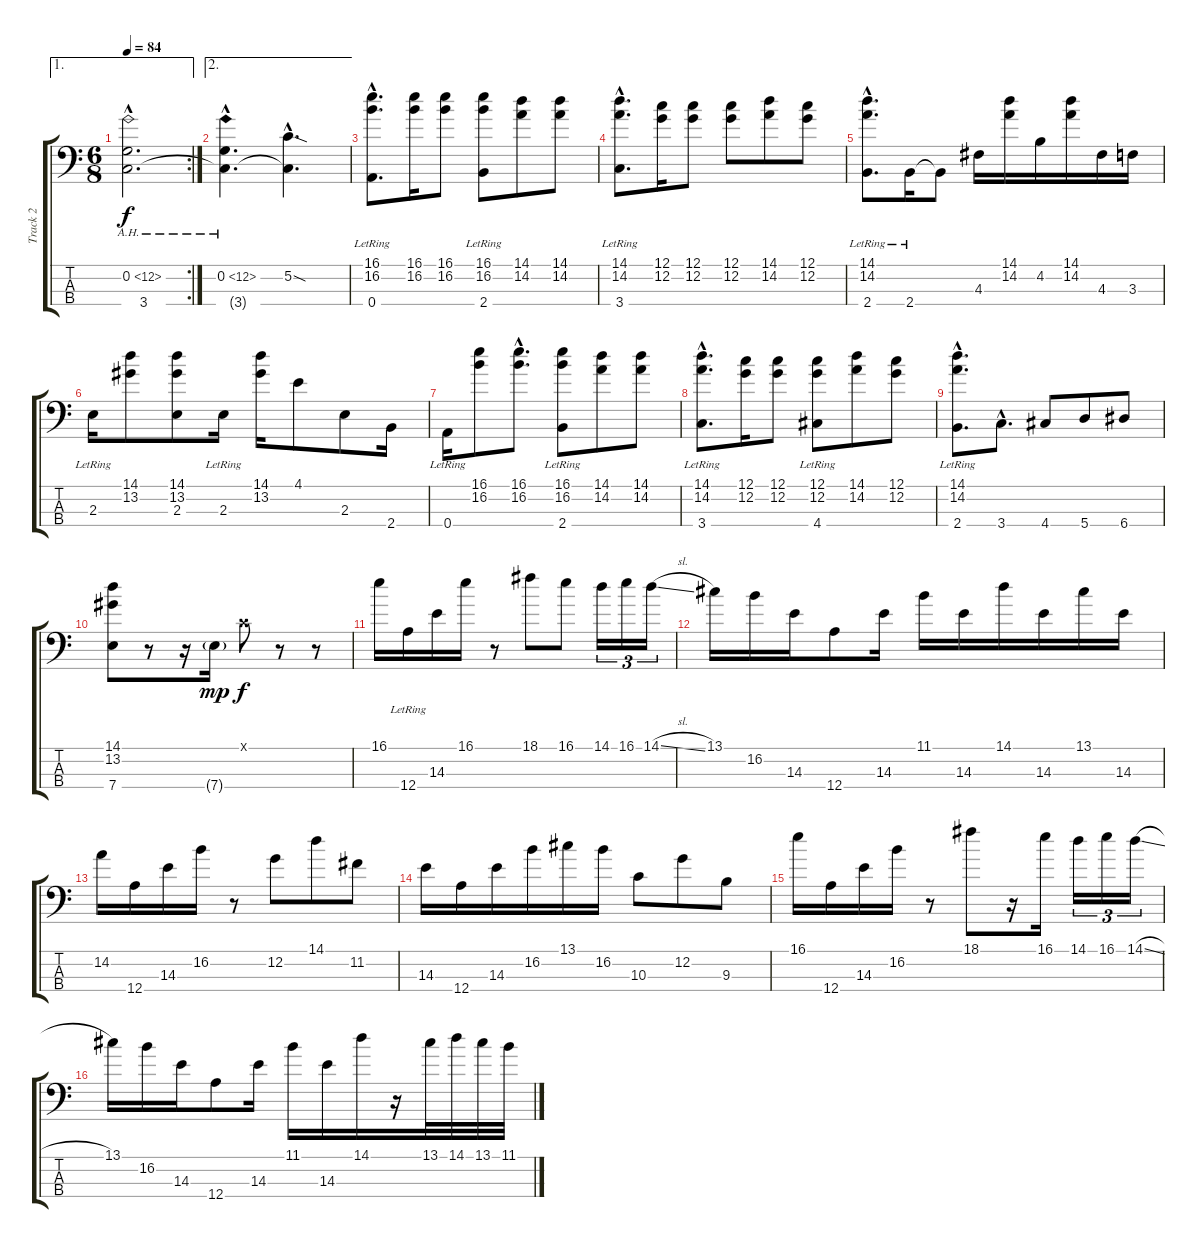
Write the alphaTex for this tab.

\track ("Track 2" "Track 2") {instrument slapbass1}
\staff {score tabs}
\tuning (C3 G2 D2 A1) {hide}
\ae 1
\rc 2
\ts (6 8)
\tempo 84
\clef f4
\ks c
(0.2{ah 12 hac} 3.4{hac t}).2{d dy f} |
\ae 2
(0.2{ah 12 hac} 3.4{hac t}).4{d} (5.2{sod hac} 3.4{hac t}).4{d} |
(16.1{hac} 16.2{hac} 0.4{hac lr}).8{d} (16.1 16.2).16 (16.1 16.2).8 (16.1 16.2 2.4{lr}).8 (14.1 14.2).8 (14.1 14.2).8 |
(14.1{hac} 14.2{hac} 3.4{hac lr}).8{d} (12.1 12.2).16 (12.1 12.2).8 (12.1 12.2).8 (14.1 14.2).8 (12.1 12.2).8 |
(14.1{hac} 14.2{hac} 2.4{hac lr}).8{d} 2.4{lr}.16 2.4{t}.8 4.3.16 (14.1 14.2).16 4.2.16 (14.1 14.2).16 4.3.16 3.3.16 |
2.3{lr}.16 (14.1 13.2).8 (14.1 13.2 2.3).8 2.3{lr}.16 (14.1 13.2).16 4.1.8 2.3.8 2.4.16 |
0.4{lr}.16 (16.1 16.2).8 (16.1{hac} 16.2{hac}).8{d} (16.1 16.2 2.4{lr}).8 (14.1 14.2).8 (14.1 14.2).8 |
(14.1{hac} 14.2{hac} 3.4{hac lr}).8{d} (12.1 12.2).16 (12.1 12.2).8 (12.1 12.2 4.4{lr}).8 (14.1 14.2).8 (12.1 12.2).8 |
(14.1{hac lr} 14.2{hac lr} 2.4{hac}).8{d} 3.4{hac}.8{d} 4.4.8 5.4.8 6.4.8 |
(14.1 13.2 7.4).8 r.8 r.16 7.4{g}.16{dy mp} 0.1{x}.8{dy f} r.8 r.8 |
16.1.16 12.4{lr}.16 14.3.16 16.1.16 r.8 18.1.8 16.1.8 14.1.16{tu (3 2)} 16.1.16{tu (3 2)} 14.1{sl}.16{tu (3 2)} |
13.1.16 16.2.16 14.3.16 12.4.8 14.3.16 11.1.16 14.3.16 14.1.16 14.3.16 13.1.16 14.3.16 |
14.2.16 12.4.16 14.3.16 16.2.16 r.8 12.2.8 14.1.8 11.2.8 |
14.3.16 12.4.16 14.3.16 16.2.16 13.1.16 16.2.16 10.3.8 12.2.8 9.3.8 |
16.1.16 12.4.16 14.3.16 16.2.16 r.8 18.1.8 r.16 16.1.16 14.1.16{tu (3 2)} 16.1.16{tu (3 2)} 14.1{sl}.16{tu (3 2)} |
13.1.16 16.2.16 14.3.16 12.4.8 14.3.16 11.1.16 14.3.16 14.1.16 r.16 13.1.32 14.1.32 13.1.32 11.1.32
